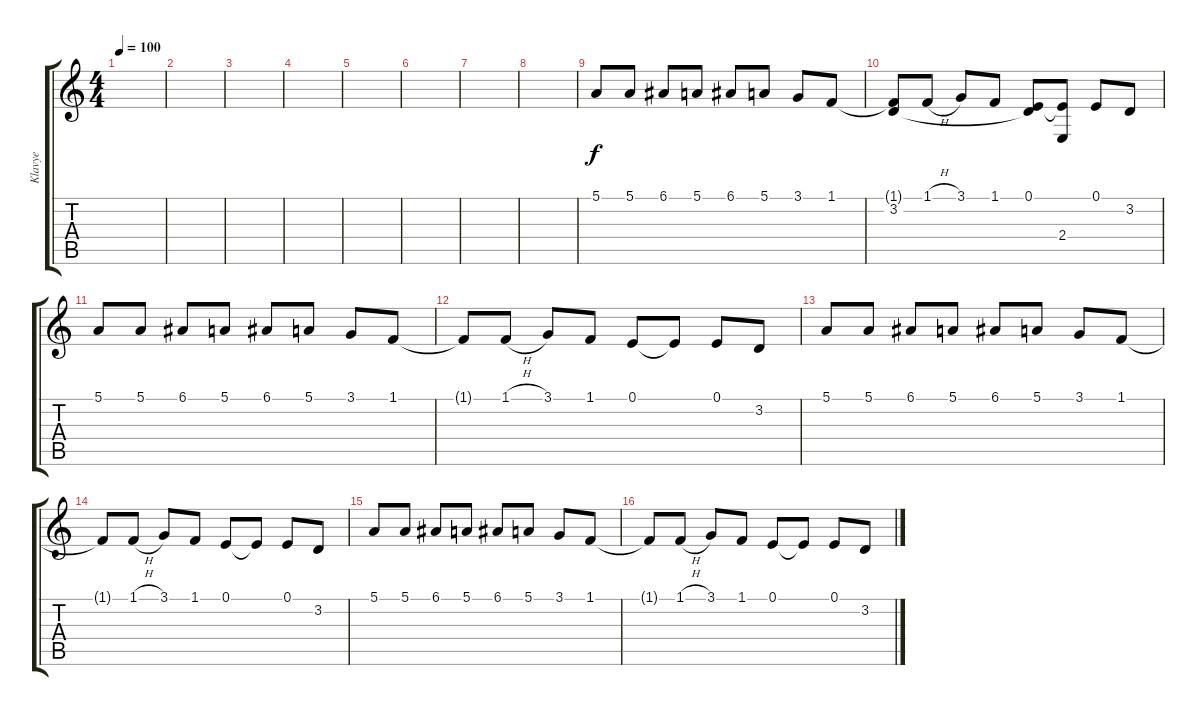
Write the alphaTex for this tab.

\track ("Klavye" "Klavye") {instrument synthstrings2}
\staff {score tabs}
\tuning (E4 B3 G3 D3 A2 E2) {hide}
\ts (4 4)
\tempo 100
\clef g2
\ks c
|
|
|
|
|
|
|
|
5.1.8 5.1.8 6.1.8 5.1.8 6.1.8 5.1.8 3.1.8 1.1.8 |
(1.1{t} 3.2).8 1.1{h}.8 3.1.8 1.1.8 (0.1 3.2{t}).8 (0.1{t} 2.4).8 0.1.8 3.2.8 |
5.1.8 5.1.8 6.1.8 5.1.8 6.1.8 5.1.8 3.1.8 1.1.8 |
1.1{t}.8 1.1{h}.8 3.1.8 1.1.8 0.1.8 0.1{t}.8 0.1.8 3.2.8 |
5.1.8 5.1.8 6.1.8 5.1.8 6.1.8 5.1.8 3.1.8 1.1.8 |
1.1{t}.8 1.1{h}.8 3.1.8 1.1.8 0.1.8 0.1{t}.8 0.1.8 3.2.8 |
5.1.8 5.1.8 6.1.8 5.1.8 6.1.8 5.1.8 3.1.8 1.1.8 |
1.1{t}.8 1.1{h}.8 3.1.8 1.1.8 0.1.8 0.1{t}.8 0.1.8 3.2.8
